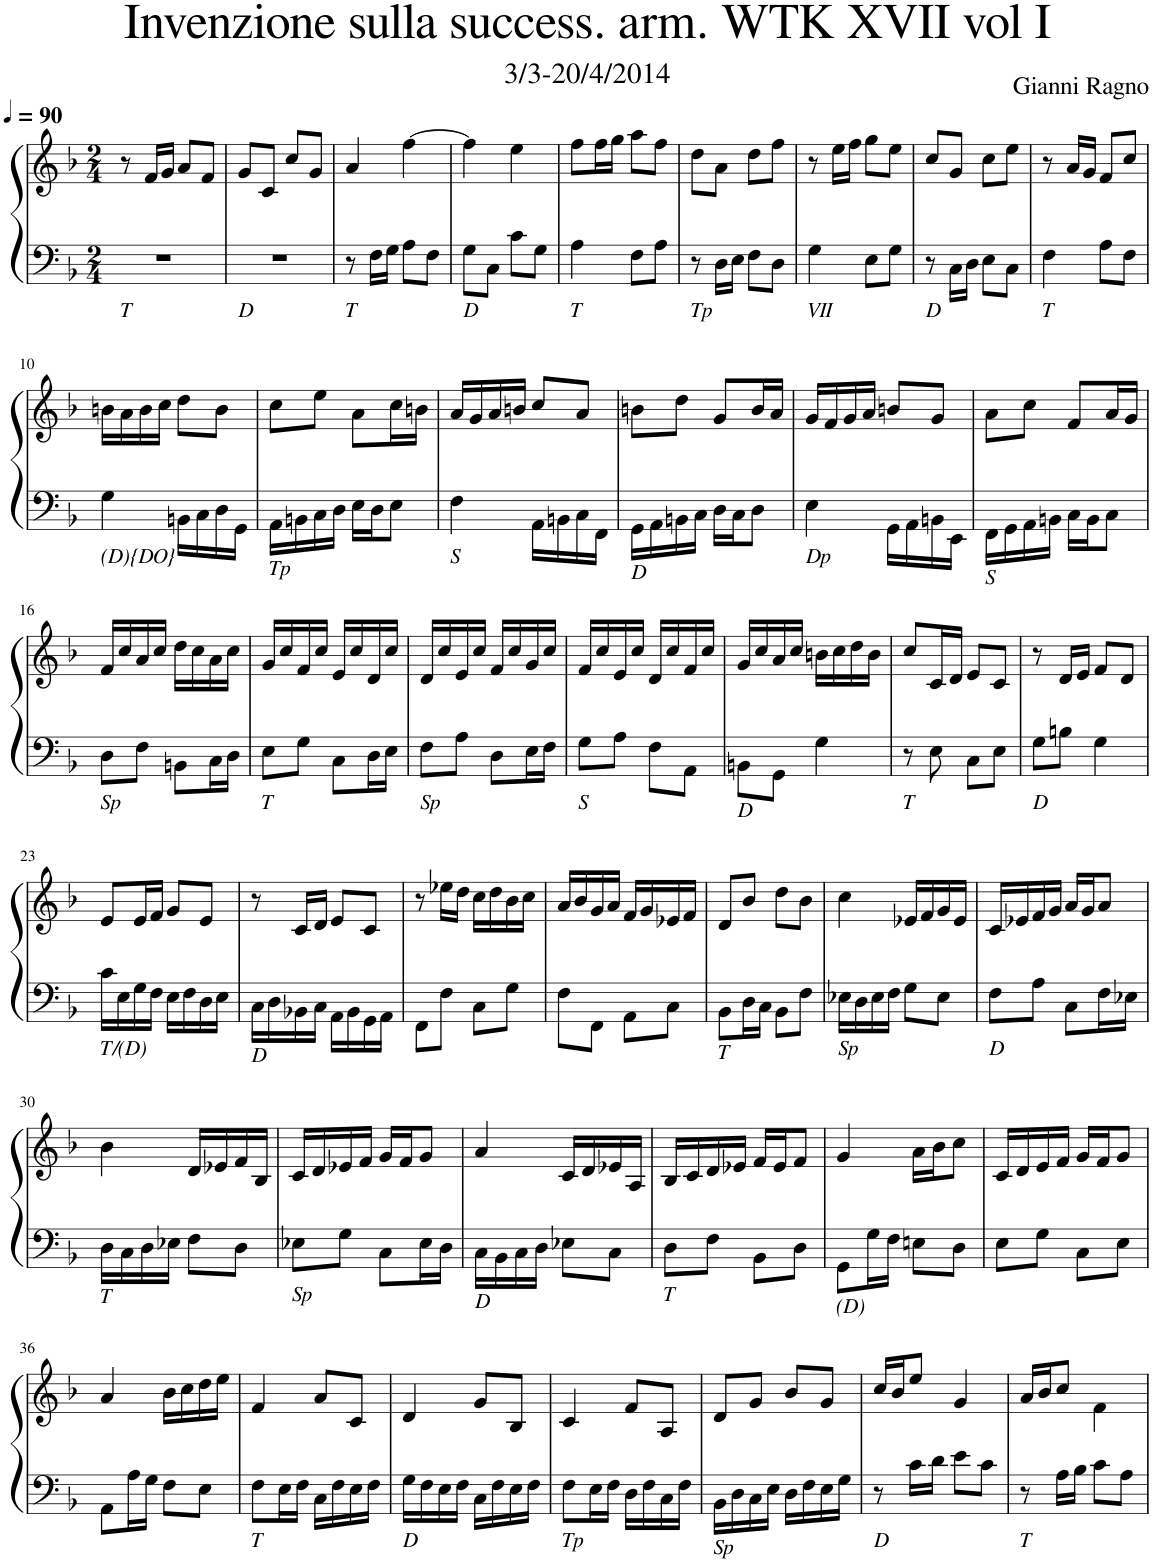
**kern	**kern
*part1	*part1
*staff2	*staff1
*I"Piano	*
*I'Pno.	*
*clefF4	*clefG2
*k[b-]	*k[b-]
*M2/4	*M2/4
=1	=1
!	!LO:TX:a:B:t=𝅘𝅥 = 90
!LO:TX:b:i:t=T	!
2r	8r
.	16f/LL
.	16g/JJ
.	8a/L
.	8f/J
=2	=2
!LO:TX:b:i:t=D	!
2r	8g/L
.	8c/J
.	8cc/L
.	8g/J
=3	=3
!LO:TX:b:i:t=T	!
8r	4a/
16F\LL	.
16G\JJ	.
8A\L	[4ff\
8F\J	.
=4	=4
!LO:TX:b:i:t=D	!
8G\L	4ff\]
8C\J	.
8c\L	4ee\
8G\J	.
=5	=5
!LO:TX:b:i:t=T	!
4A\	8ff\L
.	16ff\L
.	16gg\JJ
8F\L	8aa\L
8A\J	8ff\J
=6	=6
!LO:TX:b:i:t=Tp	!
8r	8dd\L
16D\LL	8a\J
16E\JJ	.
8F\L	8dd\L
8D\J	8ff\J
=7	=7
!LO:TX:b:i:t=VII	!
4G\	8r
.	16ee\LL
.	16ff\JJ
8E\L	8gg\L
8G\J	8ee\J
=8	=8
!LO:TX:b:i:t=D	!
8r	8cc/L
16C\LL	8g/J
16D\JJ	.
8E\L	8cc\L
8C\J	8ee\J
=9	=9
!LO:TX:b:i:t=T	!
4F\	8r
.	16a/LL
.	16g/JJ
8A\L	8f/L
8F\J	8cc/J
!!LO:LB:g=z
=10	=10
!LO:TX:b:i:t=(D){DO}	!
4G\	16bn\LL
.	16a\
.	16b\
.	16cc\JJ
16BBn\LL	8dd\L
16C\	.
16D\	8b\J
16GG\JJ	.
=11	=11
!LO:TX:b:i:t=Tp	!
16AA\LL	8cc\L
16BBn\	.
16C\	8ee\J
16D\JJ	.
16E\LL	8a\L
16D\J	.
8E\J	16cc\L
.	16bn\JJ
=12	=12
!LO:TX:b:i:t=S	!
4F\	16a/LL
.	16g/
.	16a/
.	16bn/JJ
16AA\LL	8cc/L
16BBn\	.
16C\	8a/J
16FF\JJ	.
=13	=13
!LO:TX:b:i:t=D	!
16GG\LL	8bn\L
16AA\	.
16BBn\	8dd\J
16C\JJ	.
16D\LL	8g/L
16C\J	.
8D\J	16b/L
.	16a/JJ
=14	=14
!LO:TX:b:i:t=Dp	!
4E\	16g/LL
.	16f/
.	16g/
.	16a/JJ
16GG\LL	8bn/L
16AA\	.
16BBn\	8g/J
16EE\JJ	.
=15	=15
!LO:TX:b:i:t=S	!
16FF\LL	8a\L
16GG\	.
16AA\	8cc\J
16BBn\JJ	.
16C\LL	8f/L
16BB\J	.
8C\J	16a/L
.	16g/JJ
!!LO:LB:g=z
=16	=16
!LO:TX:b:i:t=Sp	!
8D\L	16f/LL
.	16cc/
8F\J	16a/
.	16cc/JJ
8BBn\L	16dd\LL
.	16cc\
16C\L	16a\
16D\JJ	16cc\JJ
=17	=17
!LO:TX:b:i:t=T	!
8E\L	16g/LL
.	16cc/
8G\J	16f/
.	16cc/JJ
8C\L	16e/LL
.	16cc/
16D\L	16d/
16E\JJ	16cc/JJ
=18	=18
!LO:TX:b:i:t=Sp	!
8F\L	16d/LL
.	16cc/
8A\J	16e/
.	16cc/JJ
8D\L	16f/LL
.	16cc/
16E\L	16g/
16F\JJ	16cc/JJ
=19	=19
!LO:TX:b:i:t=S	!
8G\L	16f/LL
.	16cc/
8A\J	16e/
.	16cc/JJ
8F\L	16d/LL
.	16cc/
8AA\J	16f/
.	16cc/JJ
=20	=20
!LO:TX:b:i:t=D	!
8BBn\L	16g/LL
.	16cc/
8GG\J	16a/
.	16cc/JJ
4G\	16bn\LL
.	16cc\
.	16dd\
.	16b\JJ
=21	=21
!LO:TX:b:i:t=T	!
8r	8cc/L
8E\	16c/L
.	16d/JJ
8C\L	8e/L
8E\J	8c/J
=22	=22
!LO:TX:b:i:t=D	!
8G\L	8r
8Bn\J	16d/LL
.	16e/JJ
4G\	8f/L
.	8d/J
!!LO:LB:g=z
=23	=23
!LO:TX:b:i:t=T/(D)	!
16c\LL	8e/L
16E\	.
16G\	16e/L
16F\JJ	16f/JJ
16E\LL	8g/L
16F\	.
16D\	8e/J
16E\JJ	.
=24	=24
!LO:TX:b:i:t=D	!
16C\LL	8r
16D\	.
16BB-X\	16c/LL
16C\JJ	16d/JJ
16AA\LL	8e/L
16BB-\	.
16GG\	8c/J
16AA\JJ	.
=25	=25
8FF\L	8r
8F\J	16ee-X\LL
.	16dd\JJ
8C\L	16cc\LL
.	16dd\
8G\J	16b-\
.	16cc\JJ
=26	=26
8F\L	16a/LL
.	16b-/
8FF\J	16g/
.	16a/JJ
8AA\L	16f/LL
.	16g/
8C\J	16e-X/
.	16f/JJ
=27	=27
!LO:TX:b:i:t=T	!
8BB-\L	8d/L
16D\L	8b-/J
16C\JJ	.
8BB-\L	8dd\L
8F\J	8b-\J
=28	=28
!LO:TX:b:i:t=Sp	!
16E-X\LL	4cc\
16D\	.
16E-\	.
16F\JJ	.
8G\L	16e-X/LL
.	16f/
8E-\J	16g/
.	16e-/JJ
=29	=29
!LO:TX:b:i:t=D	!
8F\L	16c/LL
.	16e-X/
8A\J	16f/
.	16g/JJ
8C\L	16a/LL
.	16g/J
16F\L	8a/J
16E-X\JJ	.
!!LO:LB:g=z
=30	=30
!LO:TX:b:i:t=T	!
16D\LL	4b-\
16C\	.
16D\	.
16E-X\JJ	.
8F\L	16d/LL
.	16e-X/
8D\J	16f/
.	16B-/JJ
=31	=31
!LO:TX:b:i:t=Sp	!
8E-X\L	16c/LL
.	16d/
8G\J	16e-X/
.	16f/JJ
8C\L	16g/LL
.	16f/J
16E-\L	8g/J
16D\JJ	.
=32	=32
!LO:TX:b:i:t=D	!
16C\LL	4a/
16BB-\	.
16C\	.
16D\JJ	.
8E-X\L	16c/LL
.	16d/
8C\J	16e-X/
.	16A/JJ
=33	=33
!LO:TX:b:i:t=T	!
8D\L	16B-/LL
.	16c/
8F\J	16d/
.	16e-X/JJ
8BB-\L	16f/LL
.	16e-/J
8D\J	8f/J
=34	=34
!LO:TX:b:i:t=(D)	!
8GG\L	4g/
16G\L	.
16F\JJ	.
8En\L	16a\LL
.	16b-\J
8D\J	8cc\J
=35	=35
8E\L	16c/LL
.	16d/
8G\J	16e/
.	16f/JJ
8C\L	16g/LL
.	16f/J
8E\J	8g/J
!!LO:LB:g=z
=36	=36
8AA\L	4a/
16A\L	.
16G\JJ	.
8F\L	16b-\LL
.	16cc\
8E\J	16dd\
.	16ee\JJ
=37	=37
!LO:TX:b:i:t=T	!
8F\L	4f/
16E\L	.
16F\JJ	.
16C\LL	8a/L
16F\	.
16E\	8c/J
16F\JJ	.
=38	=38
!LO:TX:b:i:t=D	!
16G\LL	4d/
16F\	.
16E\	.
16F\JJ	.
16C\LL	8g/L
16F\	.
16E\	8B-/J
16F\JJ	.
=39	=39
!LO:TX:b:i:t=Tp	!
8F\L	4c/
16E\L	.
16F\JJ	.
16D\LL	8f/L
16F\	.
16C\	8A/J
16F\JJ	.
=40	=40
!LO:TX:b:i:t=Sp	!
16BB-\LL	8d/L
16D\	.
16C\	8g/J
16E\JJ	.
16D\LL	8b-/L
16F\	.
16E\	8g/J
16G\JJ	.
=41	=41
!LO:TX:b:i:t=D	!
8r	16cc/LL
.	16b-/J
16c\LL	8ee/J
16d\JJ	.
8e\L	4g/
8c\J	.
=42	=42
!LO:TX:b:i:t=T	!
8r	16a/LL
.	16b-/J
16A\LL	8cc/J
16B-\JJ	.
8c\L	4f\
8A\J	.
=	=
*-	*-
